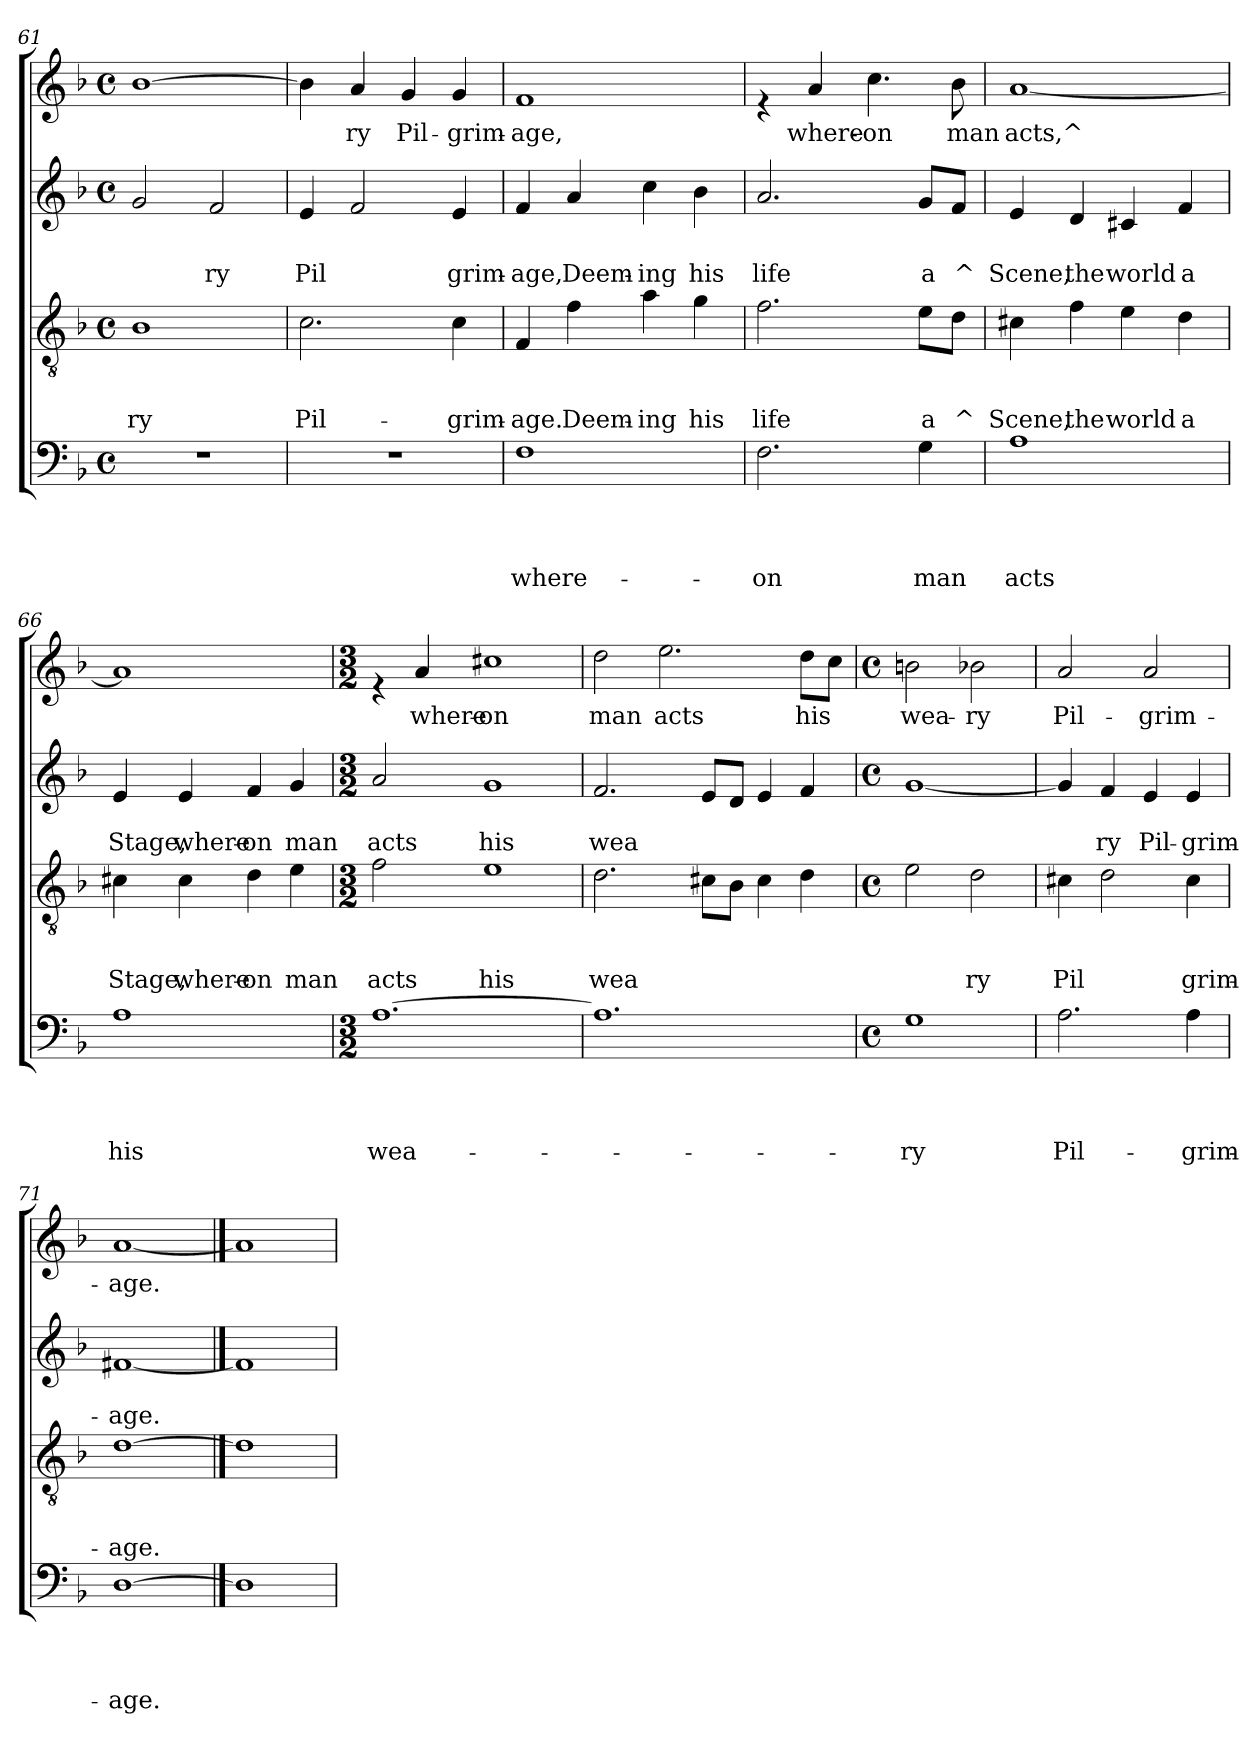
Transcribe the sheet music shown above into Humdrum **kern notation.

**kern	**text	**text	**text	**text	**kern	**text	**text	**text	**kern	**text	**text	**kern	**text
*part4	*part4	*part4	*part4	*part4	*part3	*part3	*part3	*part3	*part2	*part2	*part2	*part1	*part1
*staff4	*staff4	*staff4	*staff4	*staff4	*staff3	*staff3	*staff3	*staff3	*staff2	*staff2	*staff2	*staff1	*staff1
*clefF4	*	*	*	*	*clefGv2	*	*	*	*clefG2	*	*	*clefG2	*
*k[b-]	*	*	*	*	*k[b-]	*	*	*	*k[b-]	*	*	*k[b-]	*
*F:	*	*	*	*	*F:	*	*	*	*F:	*	*	*F:	*
*M4/4	*	*	*	*	*M4/4	*	*	*	*M4/4	*	*	*M4/4	*
*met(c)	*	*	*	*	*met(c)	*	*	*	*met(c)	*	*	*met(c)	*
=61	=61	=61	=61	=61	=61	=61	=61	=61	=61	=61	=61	=61	=61
!	!	!	!	!	!	!	!	!LO:LY:b	!	!	!	!	!
1r	.	.	.	.	1B-	.	.	-ry	2g/	.	.	[>1b-	.
!	!	!	!	!	!	!	!	!	!	!	!LO:LY:b	!	!
.	.	.	.	.	.	.	.	.	2f/	.	ry	.	.
=62	=62	=62	=62	=62	=62	=62	=62	=62	=62	=62	=62	=62	=62
!	!	!	!	!	!	!	!	!LO:LY:b	!	!	!LO:LY:b	!	!
1r	.	.	.	.	2.c\	.	.	Pil-	4e/	.	Pil	4b-\]	.
!	!	!	!	!	!	!	!	!	!	!	!	!	!LO:LY:b
.	.	.	.	.	.	.	.	.	2f/	.	.	4a/	ry
!	!	!	!	!	!	!	!	!	!	!	!	!	!LO:LY:b
.	.	.	.	.	.	.	.	.	.	.	.	4g/	Pil-
!	!	!	!	!	!	!	!	!LO:LY:b	!	!	!LO:LY:b	!	!LO:LY:b
.	.	.	.	.	4c\	.	.	-grim-	4e/	.	grim-	4g/	-grim-
=63	=63	=63	=63	=63	=63	=63	=63	=63	=63	=63	=63	=63	=63
!	!	!	!	!LO:LY:b	!	!	!	!LO:LY:b	!	!	!LO:LY:b	!	!LO:LY:b
1F	.	.	.	where-	4F/	.	.	-age.	4f/	.	-age,	1f	-age,
!	!	!	!	!	!	!	!	!LO:LY:b	!	!	!LO:LY:b	!	!
.	.	.	.	.	4f\	.	.	Deem-	4a/	.	Deem-	.	.
!	!	!	!	!	!	!	!	!LO:LY:b	!	!	!LO:LY:b	!	!
.	.	.	.	.	4a\	.	.	-ing	4cc\	.	-ing	.	.
!	!	!	!	!	!	!	!	!LO:LY:b	!	!	!LO:LY:b	!	!
.	.	.	.	.	4g\	.	.	his	4b-\	.	his	.	.
=64	=64	=64	=64	=64	=64	=64	=64	=64	=64	=64	=64	=64	=64
!	!	!	!	!LO:LY:b	!	!	!	!LO:LY:b	!	!	!LO:LY:b	!	!
2.F\	.	.	.	-on	2.f\	.	.	life	2.a/	.	life	4re	.
!	!	!	!	!	!	!	!	!	!	!	!	!	!LO:LY:b
.	.	.	.	.	.	.	.	.	.	.	.	4a/	where-
!	!	!	!	!	!	!	!	!	!	!	!	!	!LO:LY:b
.	.	.	.	.	.	.	.	.	.	.	.	4.cc\	-on
!	!	!	!	!LO:LY:b	!	!	!	!LO:LY:b	!	!	!LO:LY:b	!	!
4G\	.	.	.	man	8e\L	.	.	a	8g/L	.	a	.	.
!	!	!	!	!	!	!	!	!LO:LY:b	!	!	!LO:LY:b	!	!LO:LY:b
.	.	.	.	.	8d\J	.	.	^	8f/J	.	^	8b-\	man
!!LO:LB:g=z
=65	=65	=65	=65	=65	=65	=65	=65	=65	=65	=65	=65	=65	=65
!	!	!	!	!LO:LY:b	!	!	!	!LO:LY:b	!	!	!LO:LY:b	!	!LO:LY:b
1A	.	.	.	acts	4c#X\	.	.	Scene,	4e/	.	Scene,	[<1a	acts,^
!	!	!	!	!	!	!	!	!LO:LY:b	!	!	!LO:LY:b	!	!
.	.	.	.	.	4f\	.	.	the	4d/	.	the	.	.
!	!	!	!	!	!	!	!	!LO:LY:b	!	!	!LO:LY:b	!	!
.	.	.	.	.	4e\	.	.	world	4c#X/	.	world	.	.
!	!	!	!	!	!	!	!	!LO:LY:b	!	!	!LO:LY:b	!	!
.	.	.	.	.	4d\	.	.	a	4f/	.	a	.	.
=66	=66	=66	=66	=66	=66	=66	=66	=66	=66	=66	=66	=66	=66
!	!	!	!	!LO:LY:b	!	!	!	!LO:LY:b	!	!	!LO:LY:b	!	!
1A	.	.	.	his	4c#X\	.	.	Stage,	4e/	.	Stage,	1a]	.
!	!	!	!	!	!	!	!	!LO:LY:b	!	!	!LO:LY:b	!	!
.	.	.	.	.	4c#\	.	.	where-	4e/	.	where-	.	.
!	!	!	!	!	!	!	!	!LO:LY:b	!	!	!LO:LY:b	!	!
.	.	.	.	.	4d\	.	.	-on	4f/	.	-on	.	.
!	!	!	!	!	!	!	!	!LO:LY:b	!	!	!LO:LY:b	!	!
.	.	.	.	.	4e\	.	.	man	4g/	.	man	.	.
=67	=67	=67	=67	=67	=67	=67	=67	=67	=67	=67	=67	=67	=67
*M3/2	*	*	*	*	*M3/2	*	*	*	*M3/2	*	*	*M3/2	*
!	!	!	!	!LO:LY:b	!	!	!	!LO:LY:b	!	!	!LO:LY:b	!	!
[>1.A	.	.	.	wea-	2f\	.	.	acts	2a/	.	acts	4re	.
!	!	!	!	!	!	!	!	!	!	!	!	!	!LO:LY:b
.	.	.	.	.	.	.	.	.	.	.	.	4a/	where-
!	!	!	!	!	!	!	!	!LO:LY:b	!	!	!LO:LY:b	!	!LO:LY:b
.	.	.	.	.	1e	.	.	his	1g	.	his	1cc#X	-on
=68	=68	=68	=68	=68	=68	=68	=68	=68	=68	=68	=68	=68	=68
!	!	!	!	!	!	!	!	!LO:LY:b	!	!	!LO:LY:b	!	!LO:LY:b
1.A]	.	.	.	.	2.d\	.	.	wea	2.f/	.	wea	2dd\	man
!	!	!	!	!	!	!	!	!	!	!	!	!	!LO:LY:b
.	.	.	.	.	.	.	.	.	.	.	.	2.ee\	acts
.	.	.	.	.	8c#X\L	.	.	.	8e/L	.	.	.	.
.	.	.	.	.	8B-\J	.	.	.	8d/J	.	.	.	.
.	.	.	.	.	4c#\	.	.	.	4e/	.	.	.	.
!	!	!	!	!	!	!	!	!	!	!	!	!	!LO:LY:b
.	.	.	.	.	4d\	.	.	.	4f/	.	.	8dd\L	his
.	.	.	.	.	.	.	.	.	.	.	.	8cc\J	.
=69	=69	=69	=69	=69	=69	=69	=69	=69	=69	=69	=69	=69	=69
*M4/4	*	*	*	*	*M4/4	*	*	*	*M4/4	*	*	*M4/4	*
*met(c)	*	*	*	*	*met(c)	*	*	*	*met(c)	*	*	*met(c)	*
!	!	!	!	!LO:LY:b	!	!	!	!	!	!	!	!	!LO:LY:b
1G	.	.	.	-ry	2e\	.	.	.	[<1g	.	.	2bn\	wea-
!	!	!	!	!	!	!	!	!LO:LY:b	!	!	!	!	!LO:LY:b
.	.	.	.	.	2d\	.	.	ry	.	.	.	2b-X\	-ry
!!LO:LB:g=z
=70	=70	=70	=70	=70	=70	=70	=70	=70	=70	=70	=70	=70	=70
!	!	!	!	!LO:LY:b	!	!	!	!LO:LY:b	!	!	!	!	!LO:LY:b
2.A\	.	.	.	Pil-	4c#X\	.	.	Pil	4g/]	.	.	2a/	Pil-
!	!	!	!	!	!	!	!	!	!	!	!LO:LY:b	!	!
.	.	.	.	.	2d\	.	.	.	4f/	.	ry	.	.
!	!	!	!	!	!	!	!	!	!	!	!LO:LY:b	!	!LO:LY:b
.	.	.	.	.	.	.	.	.	4e/	.	Pil-	2a/	-grim-
!	!	!	!	!LO:LY:b	!	!	!	!LO:LY:b	!	!	!LO:LY:b	!	!
4A\	.	.	.	-grim-	4c#\	.	.	grim-	4e/	.	-grim-	.	.
=71	=71	=71	=71	=71	=71	=71	=71	=71	=71	=71	=71	=71	=71
!	!	!	!	!LO:LY:b	!	!	!	!LO:LY:b	!	!	!LO:LY:b	!	!LO:LY:b
[1D	.	.	.	-age.	[1d	.	.	-age.	[1f#X	.	-age.	[1a	-age.
==72	==72	==72	==72	==72	==72	==72	==72	==72	==72	==72	==72	==72	==72
1D]	.	.	.	.	1d]	.	.	.	1f#]	.	.	1a]	.
=	=	=	=	=	=	=	=	=	=	=	=	=	=
*-	*-	*-	*-	*-	*-	*-	*-	*-	*-	*-	*-	*-	*-
